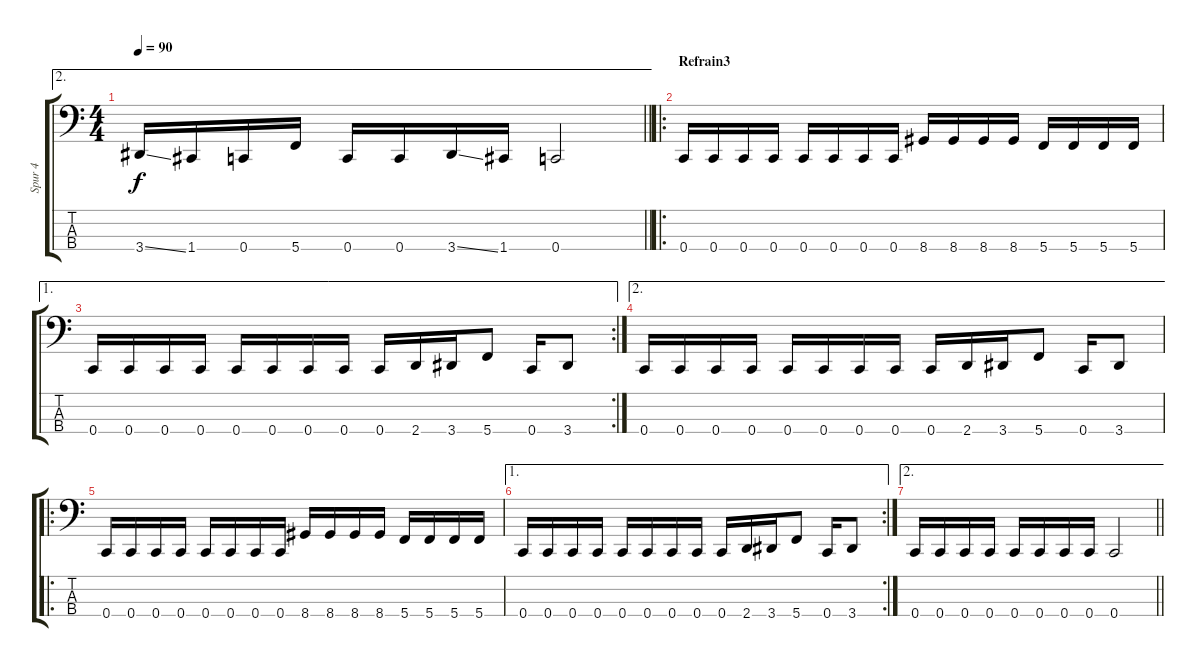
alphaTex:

\track ("Spur 4" "Spur 4") {instrument electricbasspick}
\staff {score tabs}
\tuning (F2 C2 G1 C1) {hide}
\ae 2
\ts (4 4)
\tempo 90
\clef f4
\barLineRight lightlight
\ks c
3.4{ss}.16{dy f} 1.4.16 0.4.16 5.4.16 0.4.16 0.4.16 3.4{ss}.16 1.4.16 0.4.2 |
\ro
\section ("" "Refrain3")
0.4.16 0.4.16 0.4.16 0.4.16 0.4.16 0.4.16 0.4.16 0.4.16 8.4.16 8.4.16 8.4.16 8.4.16 5.4.16 5.4.16 5.4.16 5.4.16 |
\ae 1
\rc 2
0.4.16 0.4.16 0.4.16 0.4.16 0.4.16 0.4.16 0.4.16 0.4.16 0.4.16 2.4.16 3.4.16 5.4.8 0.4.16 3.4.8 |
\ae 2
0.4.16 0.4.16 0.4.16 0.4.16 0.4.16 0.4.16 0.4.16 0.4.16 0.4.16 2.4.16 3.4.16 5.4.8 0.4.16 3.4.8 |
\ro
0.4.16 0.4.16 0.4.16 0.4.16 0.4.16 0.4.16 0.4.16 0.4.16 8.4.16 8.4.16 8.4.16 8.4.16 5.4.16 5.4.16 5.4.16 5.4.16 |
\ae 1
\rc 2
0.4.16 0.4.16 0.4.16 0.4.16 0.4.16 0.4.16 0.4.16 0.4.16 0.4.16 2.4.16 3.4.16 5.4.8 0.4.16 3.4.8 |
\ae 2
\barLineRight lightlight
0.4.16 0.4.16 0.4.16 0.4.16 0.4.16 0.4.16 0.4.16 0.4.16 0.4.2
